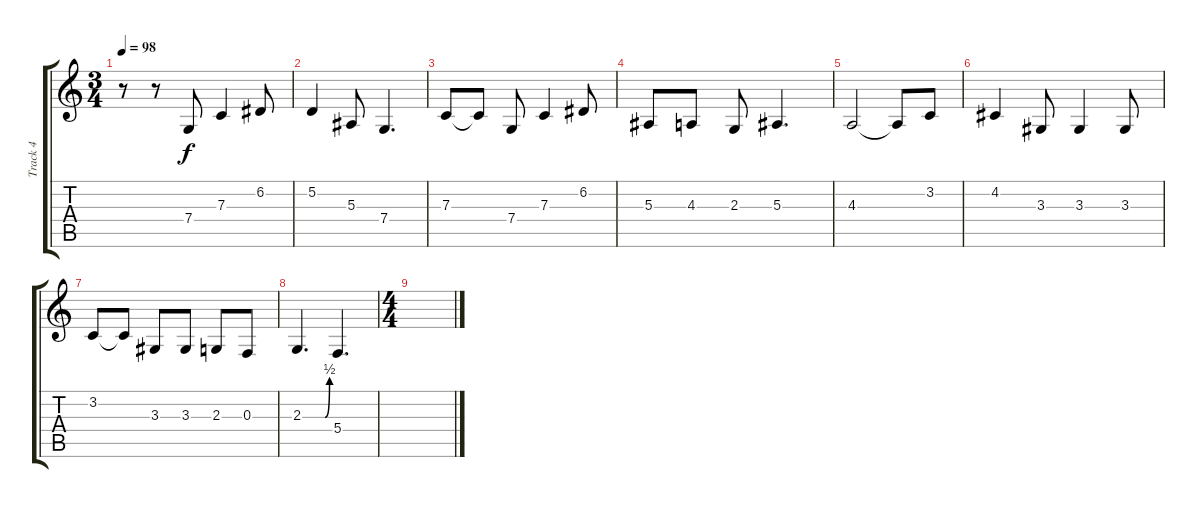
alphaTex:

\track ("Track 4" "Track 4") {instrument stringensemble1}
\staff {score tabs}
\tuning (D4 A3 F3 C3 G2 C2) {hide}
\ts (3 4)
\tempo 98
\clef g2
\ks c
r.8{dy f} r.8 7.4.8 7.3.4 6.2.8 |
5.2.4 5.3.8 7.4.4{d} |
7.3.8 7.3{t}.8 7.4.8 7.3.4 6.2.8 |
5.3.8 4.3.8 2.3.8 5.3.4{d} |
4.3.2 4.3{t}.8 3.2.8 |
4.2.4 3.3.8 3.3.4 3.3.8 |
3.2.8 3.2{t}.8 3.3.8 3.3.8 2.3.8 0.3.8 |
2.3{be (custom 0 0 15 0 45 0 50 0 60 2)}.4{d} 5.4.4{d} |
\ts (4 4)
